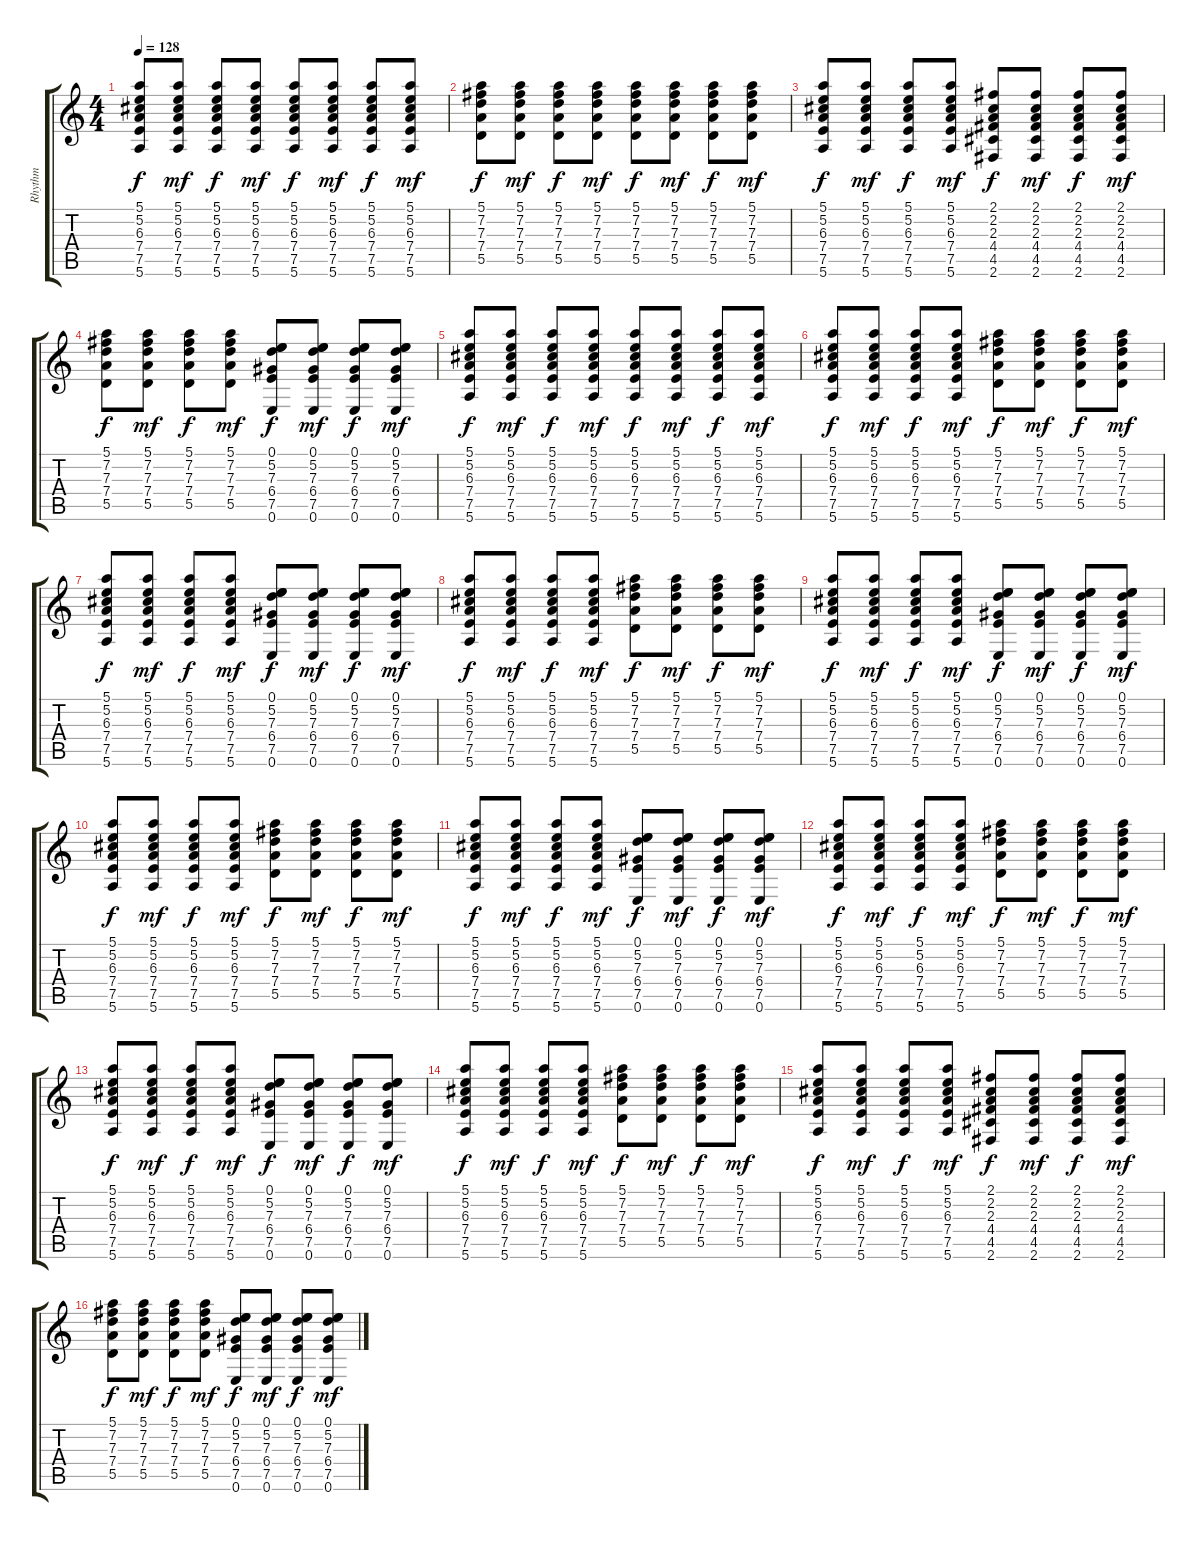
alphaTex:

\track ("Rhythm" "Rhythm") {instrument electricguitarclean}
\staff {score tabs}
\tuning (E4 B3 G3 D3 A2 E2) {hide}
\ts (4 4)
\tempo 128
\clef g2
\ks c
(5.1 5.2 6.3 7.4 7.5 5.6).8{dy f} (5.1 5.2 6.3 7.4 7.5 5.6).8{dy mf} (5.1 5.2 6.3 7.4 7.5 5.6).8{dy f} (5.1 5.2 6.3 7.4 7.5 5.6).8{dy mf} (5.1 5.2 6.3 7.4 7.5 5.6).8{dy f} (5.1 5.2 6.3 7.4 7.5 5.6).8{dy mf} (5.1 5.2 6.3 7.4 7.5 5.6).8{dy f} (5.1 5.2 6.3 7.4 7.5 5.6).8{dy mf} |
(5.1 7.2 7.3 7.4 5.5).8{dy f} (5.1 7.2 7.3 7.4 5.5).8{dy mf} (5.1 7.2 7.3 7.4 5.5).8{dy f} (5.1 7.2 7.3 7.4 5.5).8{dy mf} (5.1 7.2 7.3 7.4 5.5).8{dy f} (5.1 7.2 7.3 7.4 5.5).8{dy mf} (5.1 7.2 7.3 7.4 5.5).8{dy f} (5.1 7.2 7.3 7.4 5.5).8{dy mf} |
(5.1 5.2 6.3 7.4 7.5 5.6).8{dy f} (5.1 5.2 6.3 7.4 7.5 5.6).8{dy mf} (5.1 5.2 6.3 7.4 7.5 5.6).8{dy f} (5.1 5.2 6.3 7.4 7.5 5.6).8{dy mf} (2.1 2.2 2.3 4.4 4.5 2.6).8{dy f} (2.1 2.2 2.3 4.4 4.5 2.6).8{dy mf} (2.1 2.2 2.3 4.4 4.5 2.6).8{dy f} (2.1 2.2 2.3 4.4 4.5 2.6).8{dy mf} |
(5.1 7.2 7.3 7.4 5.5).8{dy f} (5.1 7.2 7.3 7.4 5.5).8{dy mf} (5.1 7.2 7.3 7.4 5.5).8{dy f} (5.1 7.2 7.3 7.4 5.5).8{dy mf} (0.1 5.2 7.3 6.4 7.5 0.6).8{dy f} (0.1 5.2 7.3 6.4 7.5 0.6).8{dy mf} (0.1 5.2 7.3 6.4 7.5 0.6).8{dy f} (0.1 5.2 7.3 6.4 7.5 0.6).8{dy mf} |
(5.1 5.2 6.3 7.4 7.5 5.6).8{dy f} (5.1 5.2 6.3 7.4 7.5 5.6).8{dy mf} (5.1 5.2 6.3 7.4 7.5 5.6).8{dy f} (5.1 5.2 6.3 7.4 7.5 5.6).8{dy mf} (5.1 5.2 6.3 7.4 7.5 5.6).8{dy f} (5.1 5.2 6.3 7.4 7.5 5.6).8{dy mf} (5.1 5.2 6.3 7.4 7.5 5.6).8{dy f} (5.1 5.2 6.3 7.4 7.5 5.6).8{dy mf} |
(5.1 5.2 6.3 7.4 7.5 5.6).8{dy f} (5.1 5.2 6.3 7.4 7.5 5.6).8{dy mf} (5.1 5.2 6.3 7.4 7.5 5.6).8{dy f} (5.1 5.2 6.3 7.4 7.5 5.6).8{dy mf} (5.1 7.2 7.3 7.4 5.5).8{dy f} (5.1 7.2 7.3 7.4 5.5).8{dy mf} (5.1 7.2 7.3 7.4 5.5).8{dy f} (5.1 7.2 7.3 7.4 5.5).8{dy mf} |
(5.1 5.2 6.3 7.4 7.5 5.6).8{dy f} (5.1 5.2 6.3 7.4 7.5 5.6).8{dy mf} (5.1 5.2 6.3 7.4 7.5 5.6).8{dy f} (5.1 5.2 6.3 7.4 7.5 5.6).8{dy mf} (0.1 5.2 7.3 6.4 7.5 0.6).8{dy f} (0.1 5.2 7.3 6.4 7.5 0.6).8{dy mf} (0.1 5.2 7.3 6.4 7.5 0.6).8{dy f} (0.1 5.2 7.3 6.4 7.5 0.6).8{dy mf} |
(5.1 5.2 6.3 7.4 7.5 5.6).8{dy f} (5.1 5.2 6.3 7.4 7.5 5.6).8{dy mf} (5.1 5.2 6.3 7.4 7.5 5.6).8{dy f} (5.1 5.2 6.3 7.4 7.5 5.6).8{dy mf} (5.1 7.2 7.3 7.4 5.5).8{dy f} (5.1 7.2 7.3 7.4 5.5).8{dy mf} (5.1 7.2 7.3 7.4 5.5).8{dy f} (5.1 7.2 7.3 7.4 5.5).8{dy mf} |
(5.1 5.2 6.3 7.4 7.5 5.6).8{dy f} (5.1 5.2 6.3 7.4 7.5 5.6).8{dy mf} (5.1 5.2 6.3 7.4 7.5 5.6).8{dy f} (5.1 5.2 6.3 7.4 7.5 5.6).8{dy mf} (0.1 5.2 7.3 6.4 7.5 0.6).8{dy f} (0.1 5.2 7.3 6.4 7.5 0.6).8{dy mf} (0.1 5.2 7.3 6.4 7.5 0.6).8{dy f} (0.1 5.2 7.3 6.4 7.5 0.6).8{dy mf} |
(5.1 5.2 6.3 7.4 7.5 5.6).8{dy f} (5.1 5.2 6.3 7.4 7.5 5.6).8{dy mf} (5.1 5.2 6.3 7.4 7.5 5.6).8{dy f} (5.1 5.2 6.3 7.4 7.5 5.6).8{dy mf} (5.1 7.2 7.3 7.4 5.5).8{dy f} (5.1 7.2 7.3 7.4 5.5).8{dy mf} (5.1 7.2 7.3 7.4 5.5).8{dy f} (5.1 7.2 7.3 7.4 5.5).8{dy mf} |
(5.1 5.2 6.3 7.4 7.5 5.6).8{dy f} (5.1 5.2 6.3 7.4 7.5 5.6).8{dy mf} (5.1 5.2 6.3 7.4 7.5 5.6).8{dy f} (5.1 5.2 6.3 7.4 7.5 5.6).8{dy mf} (0.1 5.2 7.3 6.4 7.5 0.6).8{dy f} (0.1 5.2 7.3 6.4 7.5 0.6).8{dy mf} (0.1 5.2 7.3 6.4 7.5 0.6).8{dy f} (0.1 5.2 7.3 6.4 7.5 0.6).8{dy mf} |
(5.1 5.2 6.3 7.4 7.5 5.6).8{dy f} (5.1 5.2 6.3 7.4 7.5 5.6).8{dy mf} (5.1 5.2 6.3 7.4 7.5 5.6).8{dy f} (5.1 5.2 6.3 7.4 7.5 5.6).8{dy mf} (5.1 7.2 7.3 7.4 5.5).8{dy f} (5.1 7.2 7.3 7.4 5.5).8{dy mf} (5.1 7.2 7.3 7.4 5.5).8{dy f} (5.1 7.2 7.3 7.4 5.5).8{dy mf} |
(5.1 5.2 6.3 7.4 7.5 5.6).8{dy f} (5.1 5.2 6.3 7.4 7.5 5.6).8{dy mf} (5.1 5.2 6.3 7.4 7.5 5.6).8{dy f} (5.1 5.2 6.3 7.4 7.5 5.6).8{dy mf} (0.1 5.2 7.3 6.4 7.5 0.6).8{dy f} (0.1 5.2 7.3 6.4 7.5 0.6).8{dy mf} (0.1 5.2 7.3 6.4 7.5 0.6).8{dy f} (0.1 5.2 7.3 6.4 7.5 0.6).8{dy mf} |
(5.1 5.2 6.3 7.4 7.5 5.6).8{dy f} (5.1 5.2 6.3 7.4 7.5 5.6).8{dy mf} (5.1 5.2 6.3 7.4 7.5 5.6).8{dy f} (5.1 5.2 6.3 7.4 7.5 5.6).8{dy mf} (5.1 7.2 7.3 7.4 5.5).8{dy f} (5.1 7.2 7.3 7.4 5.5).8{dy mf} (5.1 7.2 7.3 7.4 5.5).8{dy f} (5.1 7.2 7.3 7.4 5.5).8{dy mf} |
(5.1 5.2 6.3 7.4 7.5 5.6).8{dy f} (5.1 5.2 6.3 7.4 7.5 5.6).8{dy mf} (5.1 5.2 6.3 7.4 7.5 5.6).8{dy f} (5.1 5.2 6.3 7.4 7.5 5.6).8{dy mf} (2.1 2.2 2.3 4.4 4.5 2.6).8{dy f} (2.1 2.2 2.3 4.4 4.5 2.6).8{dy mf} (2.1 2.2 2.3 4.4 4.5 2.6).8{dy f} (2.1 2.2 2.3 4.4 4.5 2.6).8{dy mf} |
(5.1 7.2 7.3 7.4 5.5).8{dy f} (5.1 7.2 7.3 7.4 5.5).8{dy mf} (5.1 7.2 7.3 7.4 5.5).8{dy f} (5.1 7.2 7.3 7.4 5.5).8{dy mf} (0.1 5.2 7.3 6.4 7.5 0.6).8{dy f} (0.1 5.2 7.3 6.4 7.5 0.6).8{dy mf} (0.1 5.2 7.3 6.4 7.5 0.6).8{dy f} (0.1 5.2 7.3 6.4 7.5 0.6).8{dy mf}
